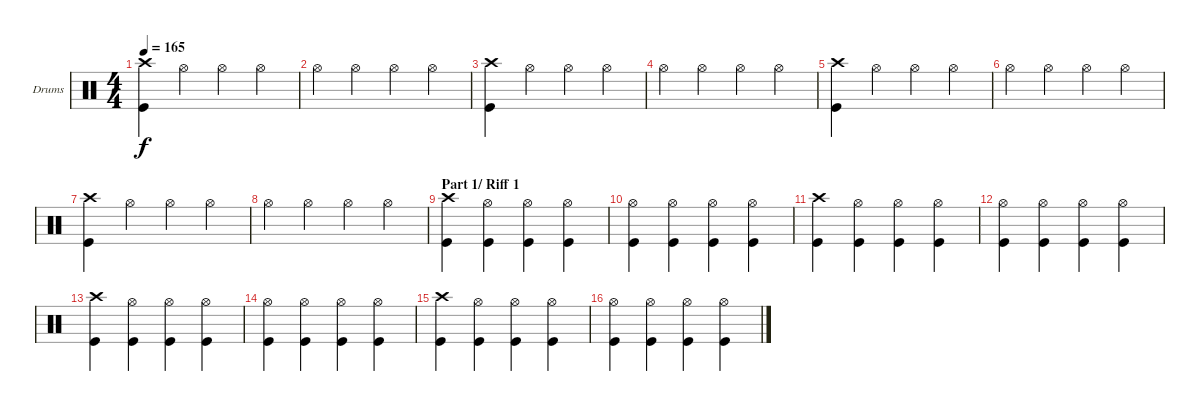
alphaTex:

\bracketExtendMode groupsimilarinstruments
\firstSystemTrackNameOrientation horizontal
\otherSystemsTrackNameOrientation horizontal
\track ("Drumkit" "Drums") {instrument percussion}
\staff {score}
\articulation defaults
\ts (4 4)
\tempo 165
\clef neutral
\ks c
("Crash high (hit)" "Kick (hit)").4{dy f} "Hi-Hat (open)".4 "Hi-Hat (open)".4 "Hi-Hat (open)".4 |
"Hi-Hat (open)".4 "Hi-Hat (open)".4 "Hi-Hat (open)".4 "Hi-Hat (open)".4 |
("Crash high (hit)" "Kick (hit)").4 "Hi-Hat (open)".4 "Hi-Hat (open)".4 "Hi-Hat (open)".4 |
"Hi-Hat (open)".4 "Hi-Hat (open)".4 "Hi-Hat (open)".4 "Hi-Hat (open)".4 |
("Crash high (hit)" "Kick (hit)").4 "Hi-Hat (open)".4 "Hi-Hat (open)".4 "Hi-Hat (open)".4 |
"Hi-Hat (open)".4 "Hi-Hat (open)".4 "Hi-Hat (open)".4 "Hi-Hat (open)".4 |
("Crash high (hit)" "Kick (hit)").4 "Hi-Hat (open)".4 "Hi-Hat (open)".4 "Hi-Hat (open)".4 |
"Hi-Hat (open)".4 "Hi-Hat (open)".4 "Hi-Hat (open)".4 "Hi-Hat (open)".4 |
\section ("" "Part 1/ Riff 1")
("Crash high (hit)" "Kick (hit)").4 ("Hi-Hat (open)" "Kick (hit)").4 ("Hi-Hat (open)" "Kick (hit)").4 ("Hi-Hat (open)" "Kick (hit)").4 |
("Hi-Hat (open)" "Kick (hit)").4 ("Hi-Hat (open)" "Kick (hit)").4 ("Hi-Hat (open)" "Kick (hit)").4 ("Hi-Hat (open)" "Kick (hit)").4 |
("Crash high (hit)" "Kick (hit)").4 ("Hi-Hat (open)" "Kick (hit)").4 ("Hi-Hat (open)" "Kick (hit)").4 ("Hi-Hat (open)" "Kick (hit)").4 |
("Hi-Hat (open)" "Kick (hit)").4 ("Hi-Hat (open)" "Kick (hit)").4 ("Hi-Hat (open)" "Kick (hit)").4 ("Hi-Hat (open)" "Kick (hit)").4 |
("Crash high (hit)" "Kick (hit)").4 ("Hi-Hat (open)" "Kick (hit)").4 ("Hi-Hat (open)" "Kick (hit)").4 ("Hi-Hat (open)" "Kick (hit)").4 |
("Hi-Hat (open)" "Kick (hit)").4 ("Hi-Hat (open)" "Kick (hit)").4 ("Hi-Hat (open)" "Kick (hit)").4 ("Hi-Hat (open)" "Kick (hit)").4 |
("Crash high (hit)" "Kick (hit)").4 ("Hi-Hat (open)" "Kick (hit)").4 ("Hi-Hat (open)" "Kick (hit)").4 ("Hi-Hat (open)" "Kick (hit)").4 |
("Hi-Hat (open)" "Kick (hit)").4 ("Hi-Hat (open)" "Kick (hit)").4 ("Hi-Hat (open)" "Kick (hit)").4 ("Hi-Hat (open)" "Kick (hit)").4
